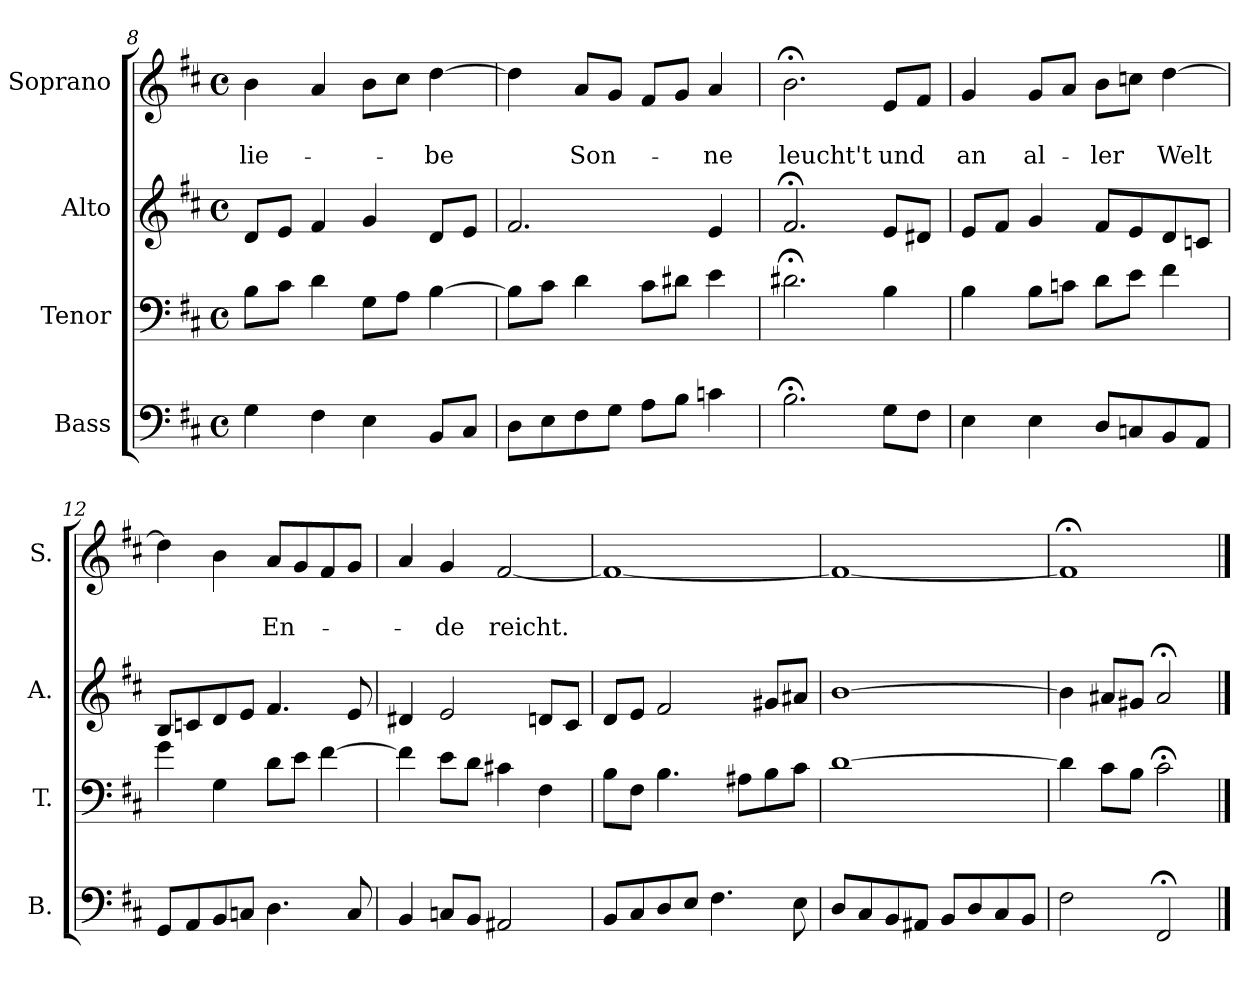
**kern	**kern	**kern	**kern	**text	**text
*part4	*part3	*part2	*part1	*part1	*part1
*staff4	*staff3	*staff2	*staff1	*staff1	*staff1
*I"Bass	*I"Tenor	*I"Alto	*I"Soprano	*	*
*I'B.	*I'T.	*I'A.	*I'S.	*	*
*clefF4	*clefF4	*clefG2	*clefG2	*	*
*k[f#c#]	*k[f#c#]	*k[f#c#]	*k[f#c#]	*	*
*D:	*D:	*D:	*b:	*	*
*M4/4	*M4/4	*M4/4	*M4/4	*	*
*met(c)	*met(c)	*met(c)	*met(c)	*	*
=8	=8	=8	=8	=8	=8
4G\	8B\L	8d/L	4b\	.	lie-
.	8c#\J	8e/J	.	.	.
4F#\	4d\	4f#/	4a/	.	.
4E\	8G\L	4g/	8b\L	.	.
.	8A\J	.	8cc#\J	.	.
8BB/L	[4B\	8d/L	[4dd\	.	-be
8C#/J	.	8e/J	.	.	.
=9	=9	=9	=9	=9	=9
8D\L	8B\L]	2.f#/	4dd\]	.	.
8E\	8c#\J	.	.	.	.
8F#\	4d\	.	8a/L	.	Son-
8G\J	.	.	8g/J	.	.
8A\L	8c#\L	.	8f#/L	.	.
8B\J	8d#X\J	.	8g/J	.	.
4cn\	4e\	4e/	4a/	.	-ne
=10	=10	=10	=10	=10	=10
2.B;<\	2.d#X;<\	2.f#;</	2.b;<\	.	leucht't
8G\L	4B\	8e/L	8e/L	.	und
8F#\J	.	8d#X/J	8f#/J	.	.
=11	=11	=11	=11	=11	=11
4E\	4B\	8e/L	4g/	.	an
.	.	8f#/J	.	.	.
4E\	8B\L	4g/	8g/L	.	al-
.	8cn\J	.	8a/J	.	.
8D/L	8d\L	8f#/L	8b\L	.	-ler
8Cn/	8e\J	8e/	8ccn\J	.	.
8BB/	4f#\	8d/	[4dd\	.	Welt
8AA/J	.	8cn/J	.	.	.
!!LO:PB:g=z
=12	=12	=12	=12	=12	=12
8GG/L	4g\	8B/L	4dd\]	.	.
8AA/	.	8cn/	.	.	.
8BB/	4G\	8d/	4b\	.	.
8Cn/J	.	8e/J	.	.	.
4.D\	8d\L	4.f#/	8a/L	.	En-
.	8e\J	.	8g/	.	.
.	[4f#\	.	8f#/	.	.
8C/	.	8e/	8g/J	.	.
=13	=13	=13	=13	=13	=13
4BB/	4f#\]	4d#X/	4a/	.	.
8Cn/L	8e\L	2e/	4g/	.	-de
8BB/J	8d\J	.	.	.	.
2AA#X/	4c#X\	.	[2f#/	.	reicht.
.	4F#\	8dn/L	.	.	.
.	.	8c#/J	.	.	.
=14	=14	=14	=14	=14	=14
8BB/L	8B\L	8d/L	1f#_	.	.
8C#/	8F#\J	8e/J	.	.	.
8D/	4.B\	2f#/	.	.	.
8E/J	.	.	.	.	.
4.F#\	.	.	.	.	.
.	8A#X\L	.	.	.	.
.	8B\	8g#X/L	.	.	.
8E\	8c#\J	8a#X/J	.	.	.
=15	=15	=15	=15	=15	=15
8D/L	[1d	[1b	1f#_	.	.
8C#/	.	.	.	.	.
8BB/	.	.	.	.	.
8AA#X/J	.	.	.	.	.
8BB/L	.	.	.	.	.
8D/	.	.	.	.	.
8C#/	.	.	.	.	.
8BB/J	.	.	.	.	.
=16	=16	=16	=16	=16	=16
2F#\	4d\]	4b\]	1f#;<]	.	.
.	8c#\L	8a#X/L	.	.	.
.	8B\J	8g#X/J	.	.	.
2FF#;</	2c#;<\	2a#;</	.	.	.
==	==	==	==	==	==
*-	*-	*-	*-	*-	*-
